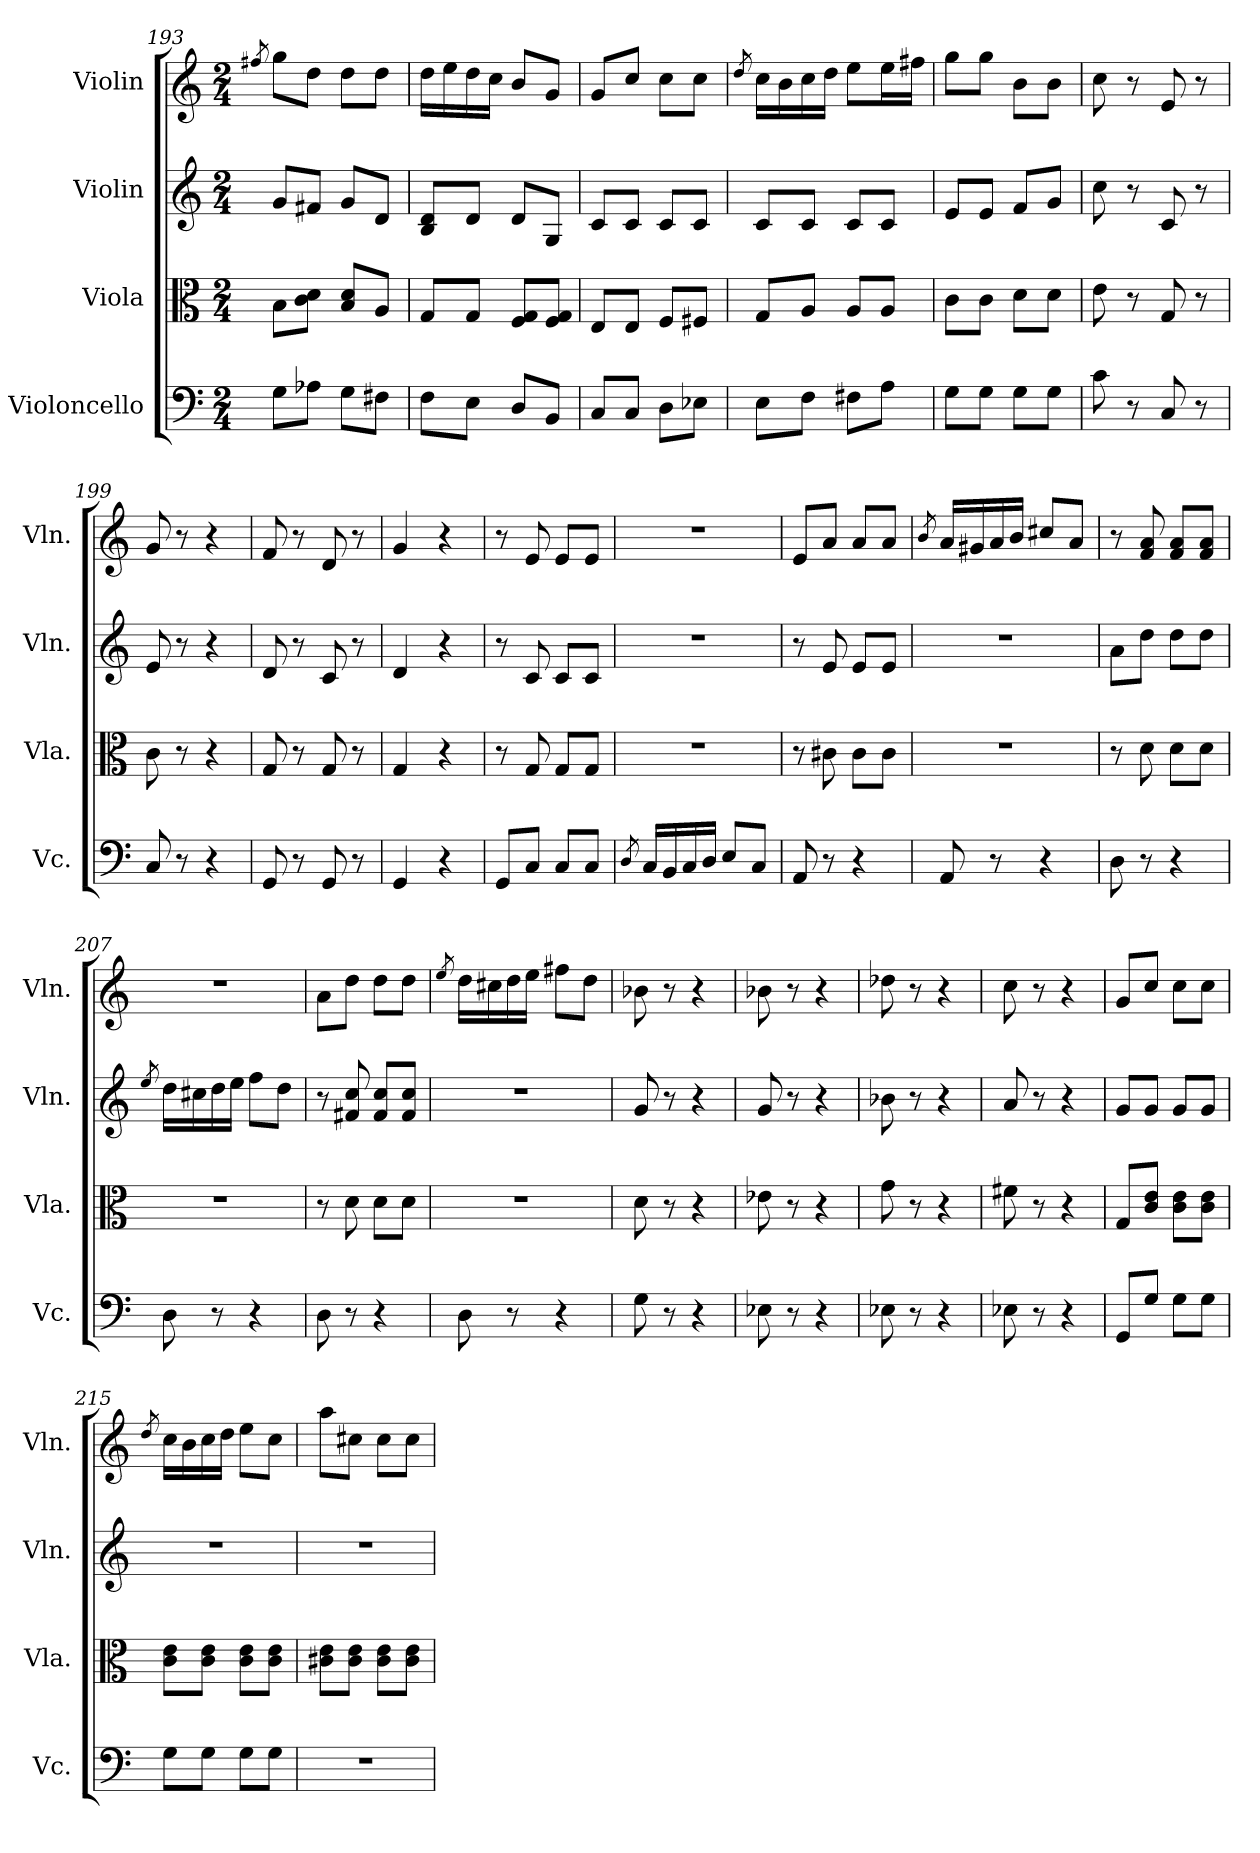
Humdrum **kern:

**kern	**kern	**kern	**kern
*part4	*part3	*part2	*part1
*staff4	*staff3	*staff2	*staff1
*I"Violoncello	*I"Viola	*I"Violin	*I"Violin
*I'Vc.	*I'Vla.	*I'Vln.	*I'Vln.
*clefF4	*clefC3	*clefG2	*clefG2
*k[]	*k[]	*k[]	*k[]
*M2/4	*M2/4	*M2/4	*M2/4
=193	=193	=193	=193
.	.	.	8qff#X/
8G\L	8B\L	8g/L	8gg\L
8A-X\J	8c\ 8d\J	8f#X/J	8dd\J
8G\L	8B/ 8d/L	8g/L	8dd\L
8F#X\J	8A/J	8d/J	8dd\J
=194	=194	=194	=194
8F\L	8G/L	8B/ 8d/L	16dd\LL
.	.	.	16ee\
8E\J	8G/J	8d/J	16dd\
.	.	.	16cc\JJ
8D/L	8F/ 8G/L	8d/L	8b/L
8BB/J	8F/ 8G/J	8G/J	8g/J
=195	=195	=195	=195
8C/L	8E/L	8c/L	8g/L
8C/J	8E/J	8c/J	8cc/J
8D\L	8F/L	8c/L	8cc\L
8E-X\J	8F#X/J	8c/J	8cc\J
=196	=196	=196	=196
.	.	.	8qdd/
8E\L	8G/L	8c/L	16cc\LL
.	.	.	16b\
8F\J	8A/J	8c/J	16cc\
.	.	.	16dd\JJ
8F#X\L	8A/L	8c/L	8ee\L
8A\J	8A/J	8c/J	16ee\L
.	.	.	16ff#X\JJ
!!LO:PB:g=z
=197	=197	=197	=197
8G\L	8c\L	8e/L	8gg\L
8G\J	8c\J	8e/J	8gg\J
8G\L	8d\L	8f/L	8b\L
8G\J	8d\J	8g/J	8b\J
=198	=198	=198	=198
8c\	8e\	8cc\	8cc\
8r	8r	8r	8r
8C/	8G/	8c/	8e/
8r	8r	8r	8r
=199	=199	=199	=199
8C/	8c\	8e/	8g/
8r	8r	8r	8r
4r	4r	4r	4r
=200	=200	=200	=200
8GG/	8G/	8d/	8f/
8r	8r	8r	8r
8GG/	8G/	8c/	8d/
8r	8r	8r	8r
=201	=201	=201	=201
4GG/	4G/	4d/	4g/
4r	4r	4r	4r
=202	=202	=202	=202
8GG/L	8r	8r	8r
8C/J	8G/	8c/	8e/
8C/L	8G/L	8c/L	8e/L
8C/J	8G/J	8c/J	8e/J
=203	=203	=203	=203
8qD/	.	.	.
16C/LL	2r	2r	2r
16BB/	.	.	.
16C/	.	.	.
16D/JJ	.	.	.
8E/L	.	.	.
8C/J	.	.	.
=204	=204	=204	=204
8AA/	8r	8r	8e/L
8r	8c#X\	8e/	8a/J
4r	8c#\L	8e/L	8a/L
.	8c#\J	8e/J	8a/J
!!LO:LB:g=z
=205	=205	=205	=205
.	.	.	8qb/
8AA/	2r	2r	16a/LL
.	.	.	16g#X/
8r	.	.	16a/
.	.	.	16b/JJ
4r	.	.	8cc#X/L
.	.	.	8a/J
=206	=206	=206	=206
8D\	8r	8a\L	8r
8r	8d\	8dd\J	8f/ 8a/
4r	8d\L	8dd\L	8f/ 8a/L
.	8d\J	8dd\J	8f/ 8a/J
=207	=207	=207	=207
.	.	8qee/	.
8D\	2r	16dd\LL	2r
.	.	16cc#X\	.
8r	.	16dd\	.
.	.	16ee\JJ	.
4r	.	8ff\L	.
.	.	8dd\J	.
=208	=208	=208	=208
8D\	8r	8r	8a\L
8r	8d\	8f#X/ 8cc/	8dd\J
4r	8d\L	8f#/ 8cc/L	8dd\L
.	8d\J	8f#/ 8cc/J	8dd\J
=209	=209	=209	=209
.	.	.	8qee/
8D\	2r	2r	16dd\LL
.	.	.	16cc#X\
8r	.	.	16dd\
.	.	.	16ee\JJ
4r	.	.	8ff#X\L
.	.	.	8dd\J
=210	=210	=210	=210
8G\	8d\	8g/	8b-X\
8r	8r	8r	8r
4r	4r	4r	4r
!!LO:LB:g=z
=211	=211	=211	=211
8E-X\	8e-X\	8g/	8b-X\
8r	8r	8r	8r
4r	4r	4r	4r
=212	=212	=212	=212
8E-X\	8g\	8b-X\	8dd-X\
8r	8r	8r	8r
4r	4r	4r	4r
=213	=213	=213	=213
8E-X\	8f#X\	8a/	8cc\
8r	8r	8r	8r
4r	4r	4r	4r
=214	=214	=214	=214
8GG/L	8G/L	8g/L	8g/L
8G/J	8c/ 8e/J	8g/J	8cc/J
8G\L	8c\ 8e\L	8g/L	8cc\L
8G\J	8c\ 8e\J	8g/J	8cc\J
=215	=215	=215	=215
.	.	.	8qdd/
8G\L	8c\ 8e\L	2r	16cc\LL
.	.	.	16b\
8G\J	8c\ 8e\J	.	16cc\
.	.	.	16dd\JJ
8G\L	8c\ 8e\L	.	8ee\L
8G\J	8c\ 8e\J	.	8cc\J
=216	=216	=216	=216
2r	8c#X\ 8e\L	2r	8aa\L
.	8c#\ 8e\J	.	8cc#X\J
.	8c#\ 8e\L	.	8cc#\L
.	8c#\ 8e\J	.	8cc#\J
=	=	=	=
*-	*-	*-	*-
